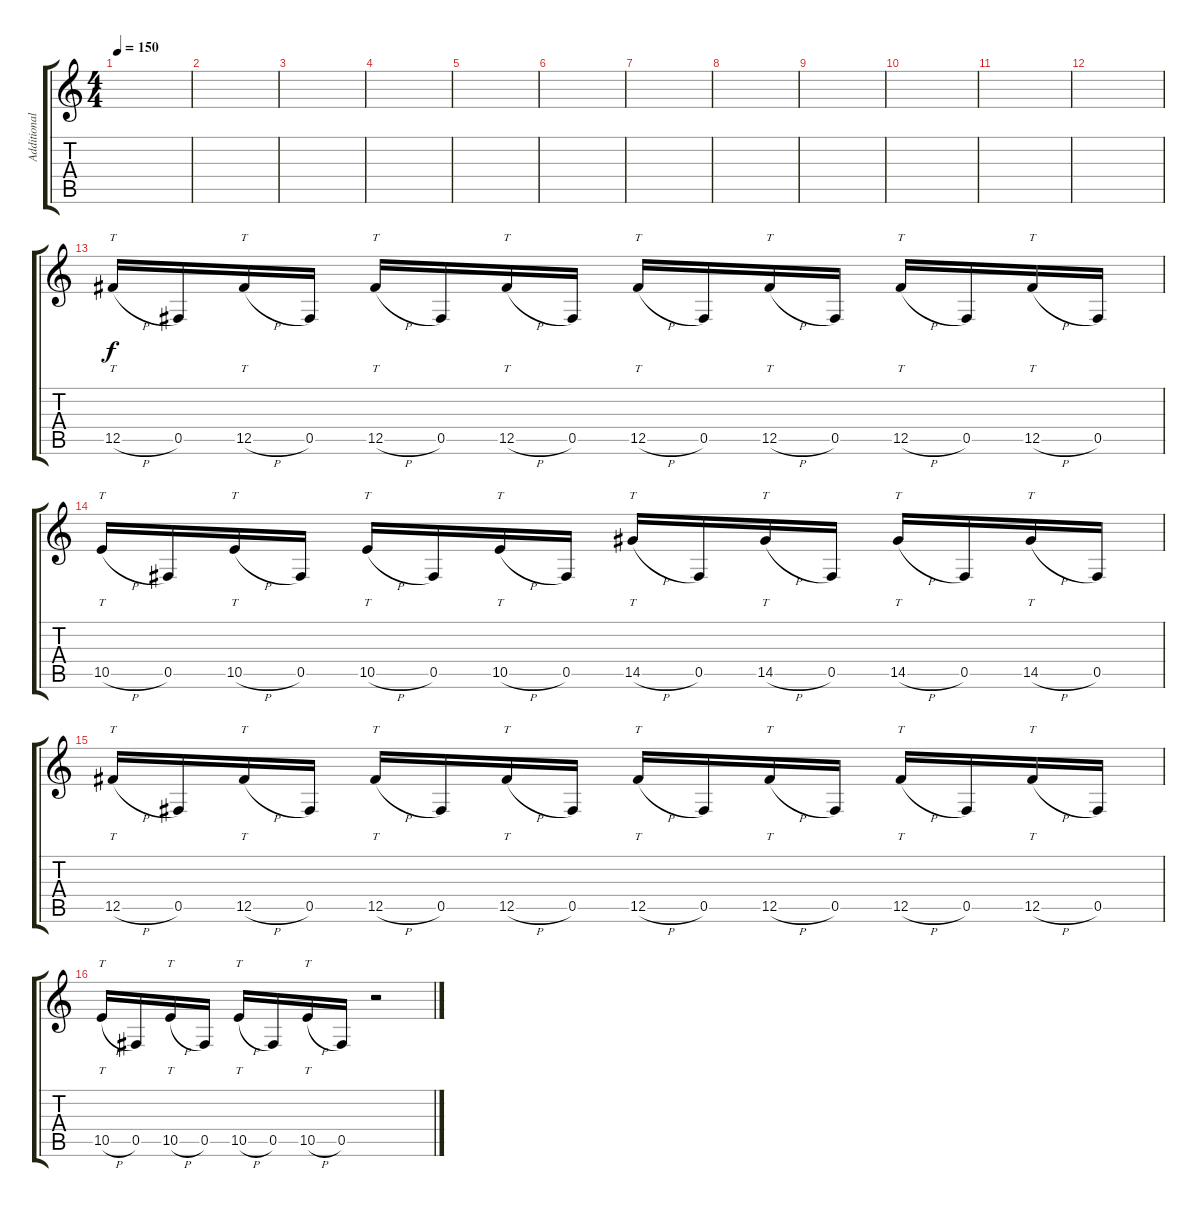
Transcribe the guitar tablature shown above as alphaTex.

\track ("Additional Guitar" "Additional") {instrument distortionguitar}
\staff {score tabs}
\tuning (Db4 Ab3 E3 B2 Gb2 B1) {hide}
\ts (4 4)
\tempo 150
\clef g2
\ks c
|
|
|
|
|
|
|
|
|
|
|
|
12.5{h}.16{tt} 0.5.16 12.5{h}.16{tt} 0.5.16 12.5{h}.16{tt} 0.5.16 12.5{h}.16{tt} 0.5.16 12.5{h}.16{tt} 0.5.16 12.5{h}.16{tt} 0.5.16 12.5{h}.16{tt} 0.5.16 12.5{h}.16{tt} 0.5.16 |
10.5{h}.16{tt} 0.5.16 10.5{h}.16{tt} 0.5.16 10.5{h}.16{tt} 0.5.16 10.5{h}.16{tt} 0.5.16 14.5{h}.16{tt} 0.5.16 14.5{h}.16{tt} 0.5.16 14.5{h}.16{tt} 0.5.16 14.5{h}.16{tt} 0.5.16 |
12.5{h}.16{tt} 0.5.16 12.5{h}.16{tt} 0.5.16 12.5{h}.16{tt} 0.5.16 12.5{h}.16{tt} 0.5.16 12.5{h}.16{tt} 0.5.16 12.5{h}.16{tt} 0.5.16 12.5{h}.16{tt} 0.5.16 12.5{h}.16{tt} 0.5.16 |
10.5{h}.16{tt} 0.5.16 10.5{h}.16{tt} 0.5.16 10.5{h}.16{tt} 0.5.16 10.5{h}.16{tt} 0.5.16 r.2
